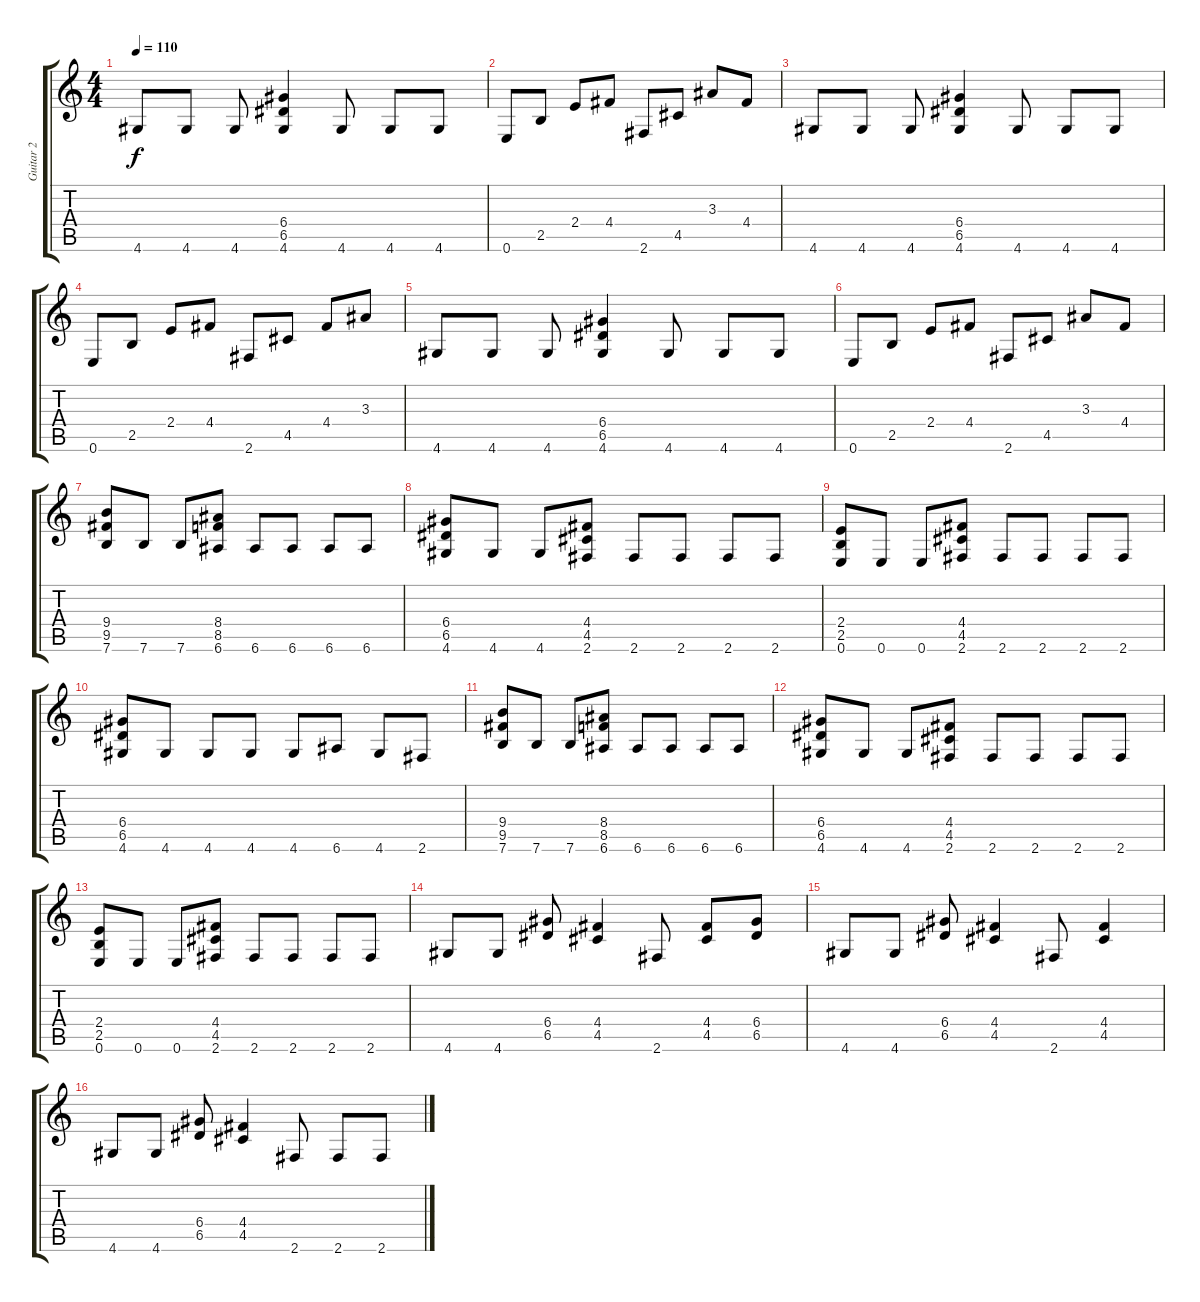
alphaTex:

\track ("Guitar 2" "Guitar 2") {instrument distortionguitar}
\staff {score tabs}
\tuning (E4 B3 G3 D3 A2 E2) {hide}
\ts (4 4)
\tempo 110
\clef g2
\ks c
4.6.8{dy f} 4.6.8 4.6.8 (6.4 6.5 4.6).4 4.6.8 4.6.8 4.6.8 |
0.6.8 2.5.8 2.4.8 4.4.8 2.6.8 4.5.8 3.3.8 4.4.8 |
4.6.8 4.6.8 4.6.8 (6.4 6.5 4.6).4 4.6.8 4.6.8 4.6.8 |
0.6.8 2.5.8 2.4.8 4.4.8 2.6.8 4.5.8 4.4.8 3.3.8 |
4.6.8 4.6.8 4.6.8 (6.4 6.5 4.6).4 4.6.8 4.6.8 4.6.8 |
0.6.8 2.5.8 2.4.8 4.4.8 2.6.8 4.5.8 3.3.8 4.4.8 |
(9.4 9.5 7.6).8 7.6.8 7.6.8 (8.4 8.5 6.6).8 6.6.8 6.6.8 6.6.8 6.6.8 |
(6.4 6.5 4.6).8 4.6.8 4.6.8 (4.4 4.5 2.6).8 2.6.8 2.6.8 2.6.8 2.6.8 |
(2.4 2.5 0.6).8 0.6.8 0.6.8 (4.4 4.5 2.6).8 2.6.8 2.6.8 2.6.8 2.6.8 |
(6.4 6.5 4.6).8 4.6.8 4.6.8 4.6.8 4.6.8 6.6.8 4.6.8 2.6.8 |
(9.4 9.5 7.6).8 7.6.8 7.6.8 (8.4 8.5 6.6).8 6.6.8 6.6.8 6.6.8 6.6.8 |
(6.4 6.5 4.6).8 4.6.8 4.6.8 (4.4 4.5 2.6).8 2.6.8 2.6.8 2.6.8 2.6.8 |
(2.4 2.5 0.6).8 0.6.8 0.6.8 (4.4 4.5 2.6).8 2.6.8 2.6.8 2.6.8 2.6.8 |
4.6.8 4.6.8 (6.4 6.5).8 (4.4 4.5).4 2.6.8 (4.4 4.5).8 (6.4 6.5).8 |
4.6.8 4.6.8 (6.4 6.5).8 (4.4 4.5).4 2.6.8 (4.4 4.5).4 |
4.6.8 4.6.8 (6.4 6.5).8 (4.4 4.5).4 2.6.8 2.6.8 2.6.8
